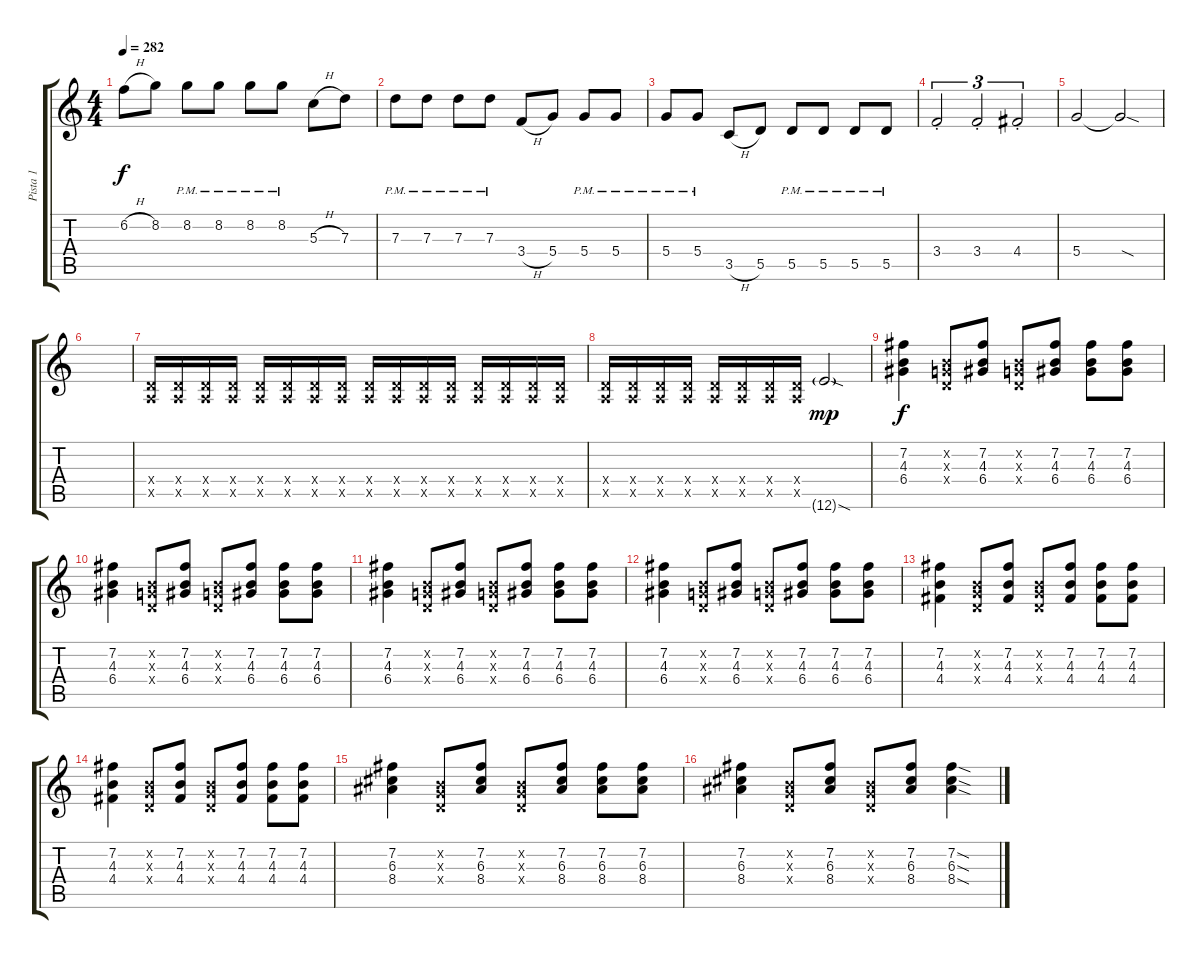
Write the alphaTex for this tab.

\track ("Pista 1" "Pista 1") {instrument distortionguitar}
\staff {score tabs}
\tuning (E4 B3 G3 D3 A2 E2) {hide}
\ts (4 4)
\tempo 282
\clef g2
\ks c
6.2{h}.8{dy f} 8.2.8 8.2{pm}.8 8.2{pm}.8 8.2{pm}.8 8.2{pm}.8 5.3{h}.8 7.3.8 |
7.3{pm}.8 7.3{pm}.8 7.3{pm}.8 7.3{pm}.8 3.4{h}.8 5.4.8 5.4{pm}.8 5.4{pm}.8 |
5.4{pm}.8 5.4{pm}.8 3.5{h}.8 5.5.8 5.5{pm}.8 5.5{pm}.8 5.5{pm}.8 5.5{pm}.8 |
3.4{st}.2{tu (3 2)} 3.4{st}.2{tu (3 2)} 4.4{st}.2{tu (3 2)} |
5.4.2 5.4{sod t}.2 |
|
(0.4{x} 0.5{x}).16 (0.4{x} 0.5{x}).16 (0.4{x} 0.5{x}).16 (0.4{x} 0.5{x}).16 (0.4{x} 0.5{x}).16 (0.4{x} 0.5{x}).16 (0.4{x} 0.5{x}).16 (0.4{x} 0.5{x}).16 (0.4{x} 0.5{x}).16 (0.4{x} 0.5{x}).16 (0.4{x} 0.5{x}).16 (0.4{x} 0.5{x}).16 (0.4{x} 0.5{x}).16 (0.4{x} 0.5{x}).16 (0.4{x} 0.5{x}).16 (0.4{x} 0.5{x}).16 |
(0.4{x} 0.5{x}).16 (0.4{x} 0.5{x}).16 (0.4{x} 0.5{x}).16 (0.4{x} 0.5{x}).16 (0.4{x} 0.5{x}).16 (0.4{x} 0.5{x}).16 (0.4{x} 0.5{x}).16 (0.4{x} 0.5{x}).16 12.6{sod g}.2{dy mp} |
(7.2 4.3 6.4).4{dy f} (0.2{x} 0.3{x} 0.4{x}).8 (7.2 4.3 6.4).8 (0.2{x} 0.3{x} 0.4{x}).8 (7.2 4.3 6.4).8 (7.2 4.3 6.4).8 (7.2 4.3 6.4).8 |
(7.2 4.3 6.4).4 (0.2{x} 0.3{x} 0.4{x}).8 (7.2 4.3 6.4).8 (0.2{x} 0.3{x} 0.4{x}).8 (7.2 4.3 6.4).8 (7.2 4.3 6.4).8 (7.2 4.3 6.4).8 |
(7.2 4.3 6.4).4 (0.2{x} 0.3{x} 0.4{x}).8 (7.2 4.3 6.4).8 (0.2{x} 0.3{x} 0.4{x}).8 (7.2 4.3 6.4).8 (7.2 4.3 6.4).8 (7.2 4.3 6.4).8 |
(7.2 4.3 6.4).4 (0.2{x} 0.3{x} 0.4{x}).8 (7.2 4.3 6.4).8 (0.2{x} 0.3{x} 0.4{x}).8 (7.2 4.3 6.4).8 (7.2 4.3 6.4).8 (7.2 4.3 6.4).8 |
(7.2 4.3 4.4).4 (0.2{x} 0.3{x} 0.4{x}).8 (7.2 4.3 4.4).8 (0.2{x} 0.3{x} 0.4{x}).8 (7.2 4.3 4.4).8 (7.2 4.3 4.4).8 (7.2 4.3 4.4).8 |
(7.2 4.3 4.4).4 (0.2{x} 0.3{x} 0.4{x}).8 (7.2 4.3 4.4).8 (0.2{x} 0.3{x} 0.4{x}).8 (7.2 4.3 4.4).8 (7.2 4.3 4.4).8 (7.2 4.3 4.4).8 |
(7.2 6.3 8.4).4 (0.2{x} 0.3{x} 0.4{x}).8 (7.2 6.3 8.4).8 (0.2{x} 0.3{x} 0.4{x}).8 (7.2 6.3 8.4).8 (7.2 6.3 8.4).8 (7.2 6.3 8.4).8 |
(7.2 6.3 8.4).4 (0.2{x} 0.3{x} 0.4{x}).8 (7.2 6.3 8.4).8 (0.2{x} 0.3{x} 0.4{x}).8 (7.2 6.3 8.4).8 (7.2{sod} 6.3{sod} 8.4{sod}).4
